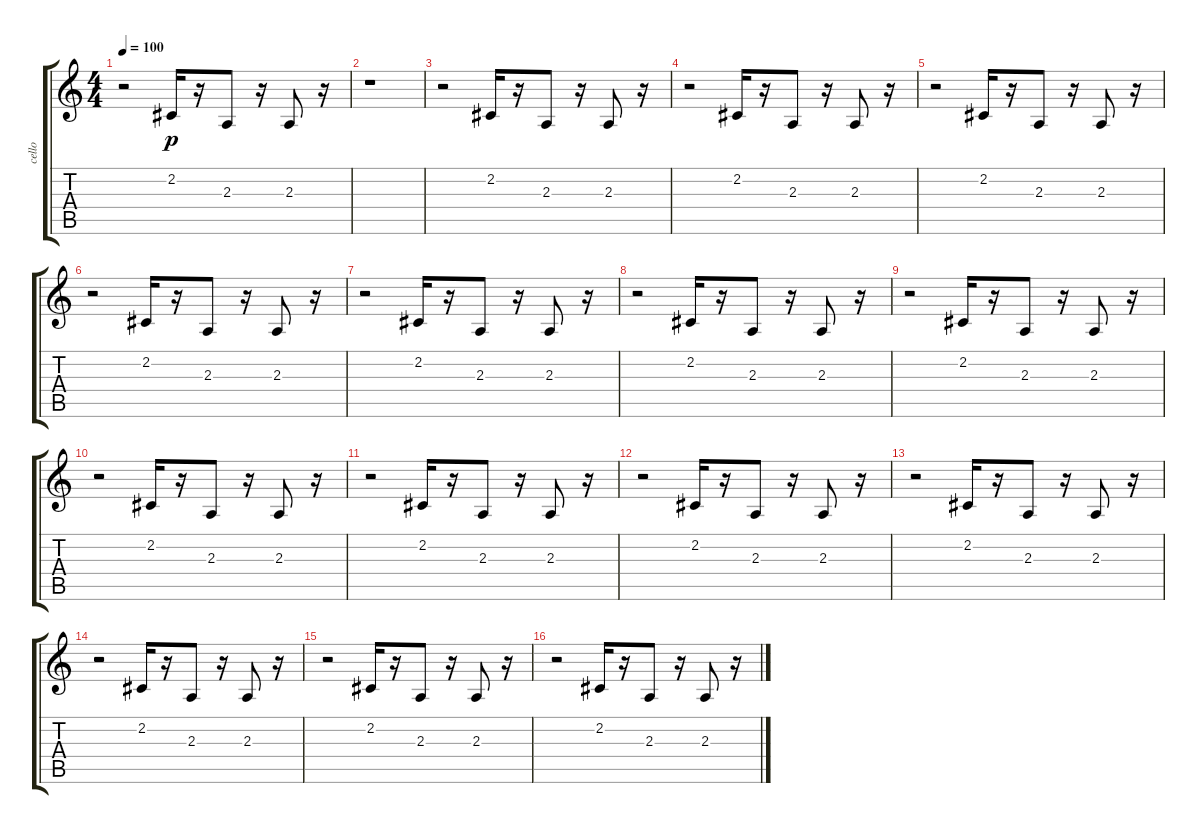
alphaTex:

\track ("cello" "cello") {instrument cello}
\staff {score tabs}
\tuning (E4 B3 G3 D3 A2 E2) {hide}
\ts (4 4)
\tempo 100
\clef g2
\ks c
r.2{dy p} 2.2.16 r.16 2.3.8 r.16 2.3.8 r.16 |
r.1 |
r.2 2.2.16 r.16 2.3.8 r.16 2.3.8 r.16 |
r.2 2.2.16 r.16 2.3.8 r.16 2.3.8 r.16 |
r.2 2.2.16 r.16 2.3.8 r.16 2.3.8 r.16 |
r.2 2.2.16 r.16 2.3.8 r.16 2.3.8 r.16 |
r.2 2.2.16 r.16 2.3.8 r.16 2.3.8 r.16 |
r.2 2.2.16 r.16 2.3.8 r.16 2.3.8 r.16 |
r.2 2.2.16 r.16 2.3.8 r.16 2.3.8 r.16 |
r.2 2.2.16 r.16 2.3.8 r.16 2.3.8 r.16 |
r.2 2.2.16 r.16 2.3.8 r.16 2.3.8 r.16 |
r.2 2.2.16 r.16 2.3.8 r.16 2.3.8 r.16 |
r.2 2.2.16 r.16 2.3.8 r.16 2.3.8 r.16 |
r.2 2.2.16 r.16 2.3.8 r.16 2.3.8 r.16 |
r.2 2.2.16 r.16 2.3.8 r.16 2.3.8 r.16 |
r.2 2.2.16 r.16 2.3.8 r.16 2.3.8 r.16
